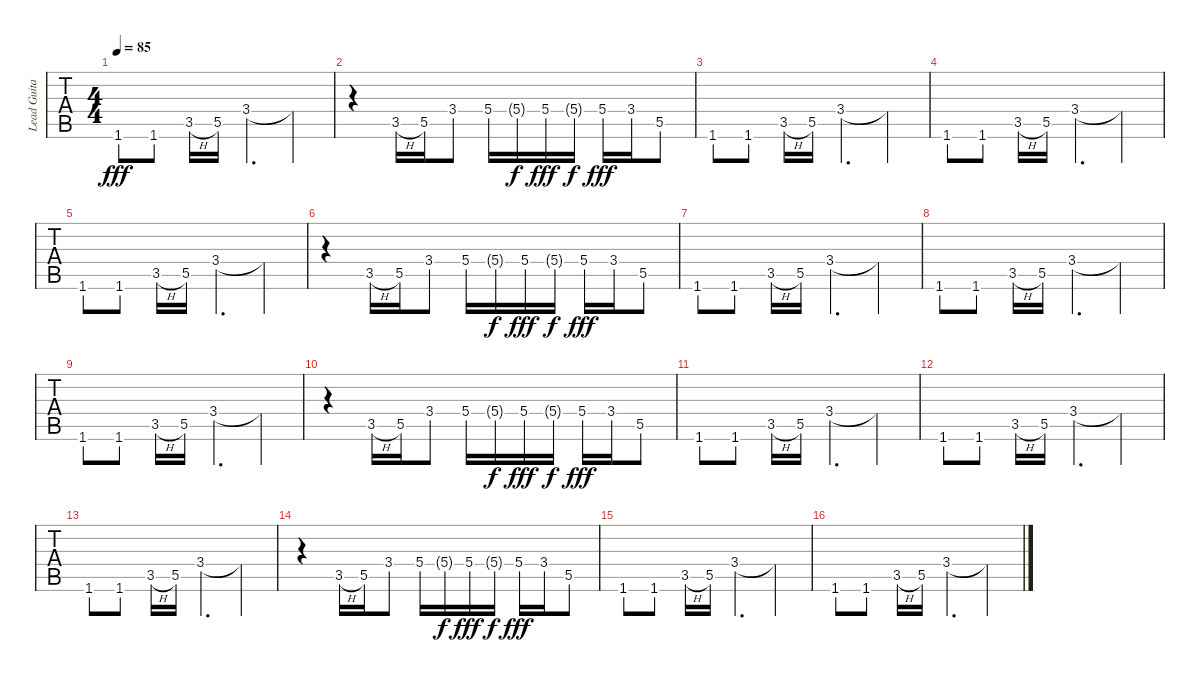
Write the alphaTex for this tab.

\track ("Lead Guitar" "Lead Guita") {instrument distortionguitar}
\staff {tabs}
\tuning (E4 B3 G3 D3 A2 E2) {hide}
\ts (4 4)
\tempo 85
\clef g2
\ks f
1.6{st}.8{dy fff} 1.6{st}.8 3.5{h}.16 5.5.16 3.4.4{d} 3.4{t}.4 |
r.4 3.5{h}.16 5.5.16 3.4.8 5.4.16 5.4{g}.16{dy f} 5.4.16{dy fff} 5.4{g}.16{dy f} 5.4.16{dy fff} 3.4.16 5.5.8 |
1.6{st}.8 1.6{st}.8 3.5{h}.16 5.5.16 3.4.4{d} 3.4{t}.4 |
1.6{st}.8 1.6{st}.8 3.5{h}.16 5.5.16 3.4.4{d} 3.4{t}.4 |
1.6{st}.8 1.6{st}.8 3.5{h}.16 5.5.16 3.4.4{d} 3.4{t}.4 |
r.4 3.5{h}.16 5.5.16 3.4.8 5.4.16 5.4{g}.16{dy f} 5.4.16{dy fff} 5.4{g}.16{dy f} 5.4.16{dy fff} 3.4.16 5.5.8 |
1.6{st}.8 1.6{st}.8 3.5{h}.16 5.5.16 3.4.4{d} 3.4{t}.4 |
1.6{st}.8 1.6{st}.8 3.5{h}.16 5.5.16 3.4.4{d} 3.4{t}.4 |
1.6{st}.8 1.6{st}.8 3.5{h}.16 5.5.16 3.4.4{d} 3.4{t}.4 |
r.4 3.5{h}.16 5.5.16 3.4.8 5.4.16 5.4{g}.16{dy f} 5.4.16{dy fff} 5.4{g}.16{dy f} 5.4.16{dy fff} 3.4.16 5.5.8 |
1.6{st}.8 1.6{st}.8 3.5{h}.16 5.5.16 3.4.4{d} 3.4{t}.4 |
1.6{st}.8 1.6{st}.8 3.5{h}.16 5.5.16 3.4.4{d} 3.4{t}.4 |
1.6{st}.8 1.6{st}.8 3.5{h}.16 5.5.16 3.4.4{d} 3.4{t}.4 |
r.4 3.5{h}.16 5.5.16 3.4.8 5.4.16 5.4{g}.16{dy f} 5.4.16{dy fff} 5.4{g}.16{dy f} 5.4.16{dy fff} 3.4.16 5.5.8 |
1.6{st}.8{volume 6} 1.6{st}.8 3.5{h}.16 5.5.16 3.4.4{d} 3.4{t}.4 |
1.6{st}.8 1.6{st}.8 3.5{h}.16 5.5.16 3.4.4{d} 3.4{t}.4
